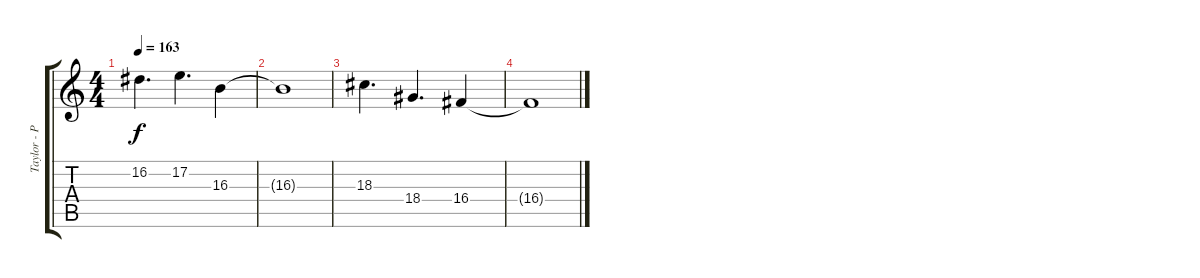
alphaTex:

\track ("Taylor - Piano" "Taylor - P") {instrument acousticgrandpiano}
\staff {score tabs}
\tuning (E4 B3 G3 D3 A2 E2) {hide}
\ts (4 4)
\tempo 163
\clef g2
\ks c
16.2.4{d dy f} 17.2.4{d} 16.3.4 |
16.3{t}.1 |
18.3.4{d} 18.4.4{d} 16.4.4 |
16.4{t}.1
